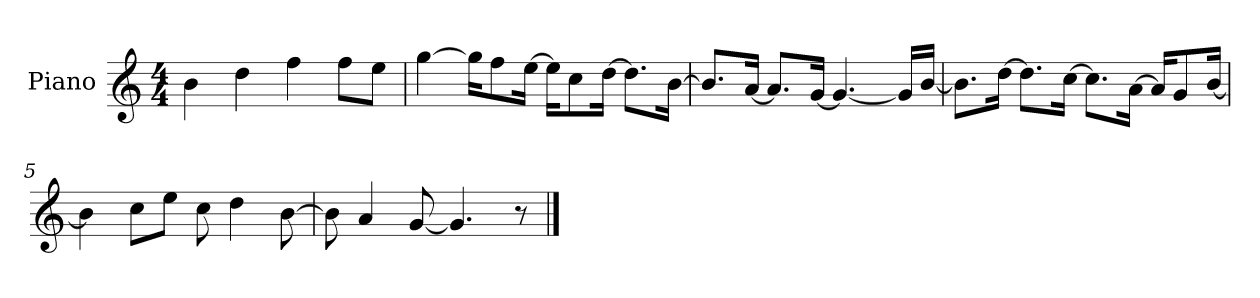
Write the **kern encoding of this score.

**kern
*part1
*staff1
*I"Piano
*I'P-no
*clefG2
*k[]
*M4/4
*MM90
=1
4b\
4dd\
4ff\
8ff\L
8ee\J
=2
[4gg\
16gg\KL]
8ff\
[16ee\Jk
16ee\KL]
8cc\
[16dd\Jk
8.dd\L]
[16b\Jk
=3
8.b/L]
[16a/Jk
8.a/L]
[16g/Jk
4.g/_
16g/LL]
[16b/JJ
=4
8.b\L]
[16dd\Jk
8.dd\L]
[16cc\Jk
8.cc\L]
[16a\Jk
16a/KL]
8g/
[16b/Jk
=5
4b\]
8cc\L
8ee\J
8cc\
4dd\
[8b\
!!LO:LB:g=z
=6
8b\]
4a/
[8g/
4.g/]
8r
==
*-
